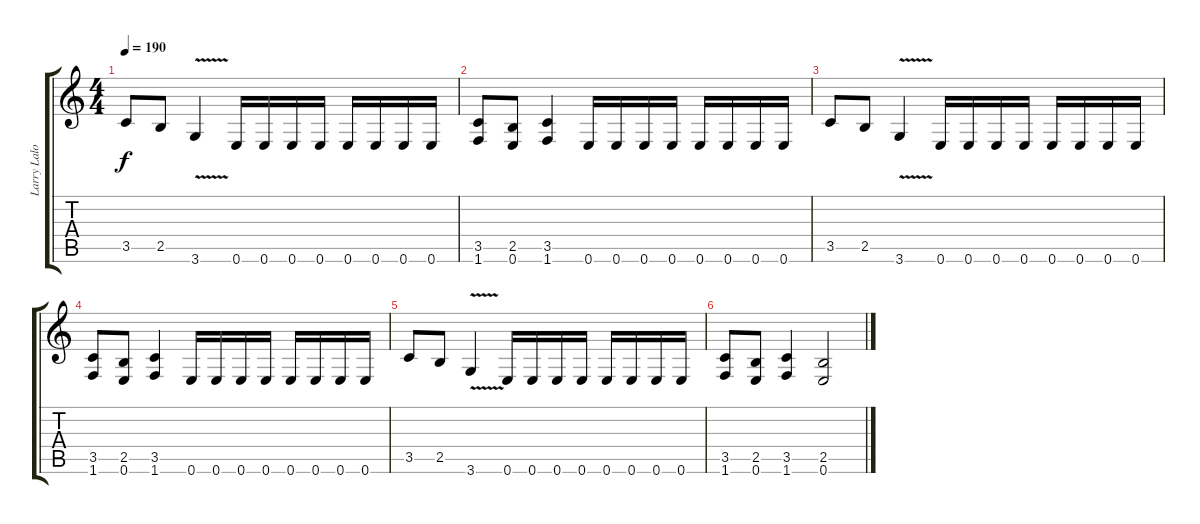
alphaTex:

\track ("Larry Lalonde" "Larry Lalo") {instrument distortionguitar}
\staff {score tabs}
\tuning (E4 B3 G3 D3 A2 E2) {hide}
\ts (4 4)
\tempo 190
\clef g2
\ks c
3.5.8{dy f} 2.5.8 3.6{v}.4 0.6.16 0.6.16 0.6.16 0.6.16 0.6.16 0.6.16 0.6.16 0.6.16 |
(3.5 1.6).8 (2.5 0.6).8 (3.5 1.6).4 0.6.16 0.6.16 0.6.16 0.6.16 0.6.16 0.6.16 0.6.16 0.6.16 |
3.5.8 2.5.8 3.6{v}.4 0.6.16 0.6.16 0.6.16 0.6.16 0.6.16 0.6.16 0.6.16 0.6.16 |
(3.5 1.6).8 (2.5 0.6).8 (3.5 1.6).4 0.6.16 0.6.16 0.6.16 0.6.16 0.6.16 0.6.16 0.6.16 0.6.16 |
3.5.8 2.5.8 3.6{v}.4 0.6.16 0.6.16 0.6.16 0.6.16 0.6.16 0.6.16 0.6.16 0.6.16 |
(3.5 1.6).8 (2.5 0.6).8 (3.5 1.6).4 (2.5 0.6).2
